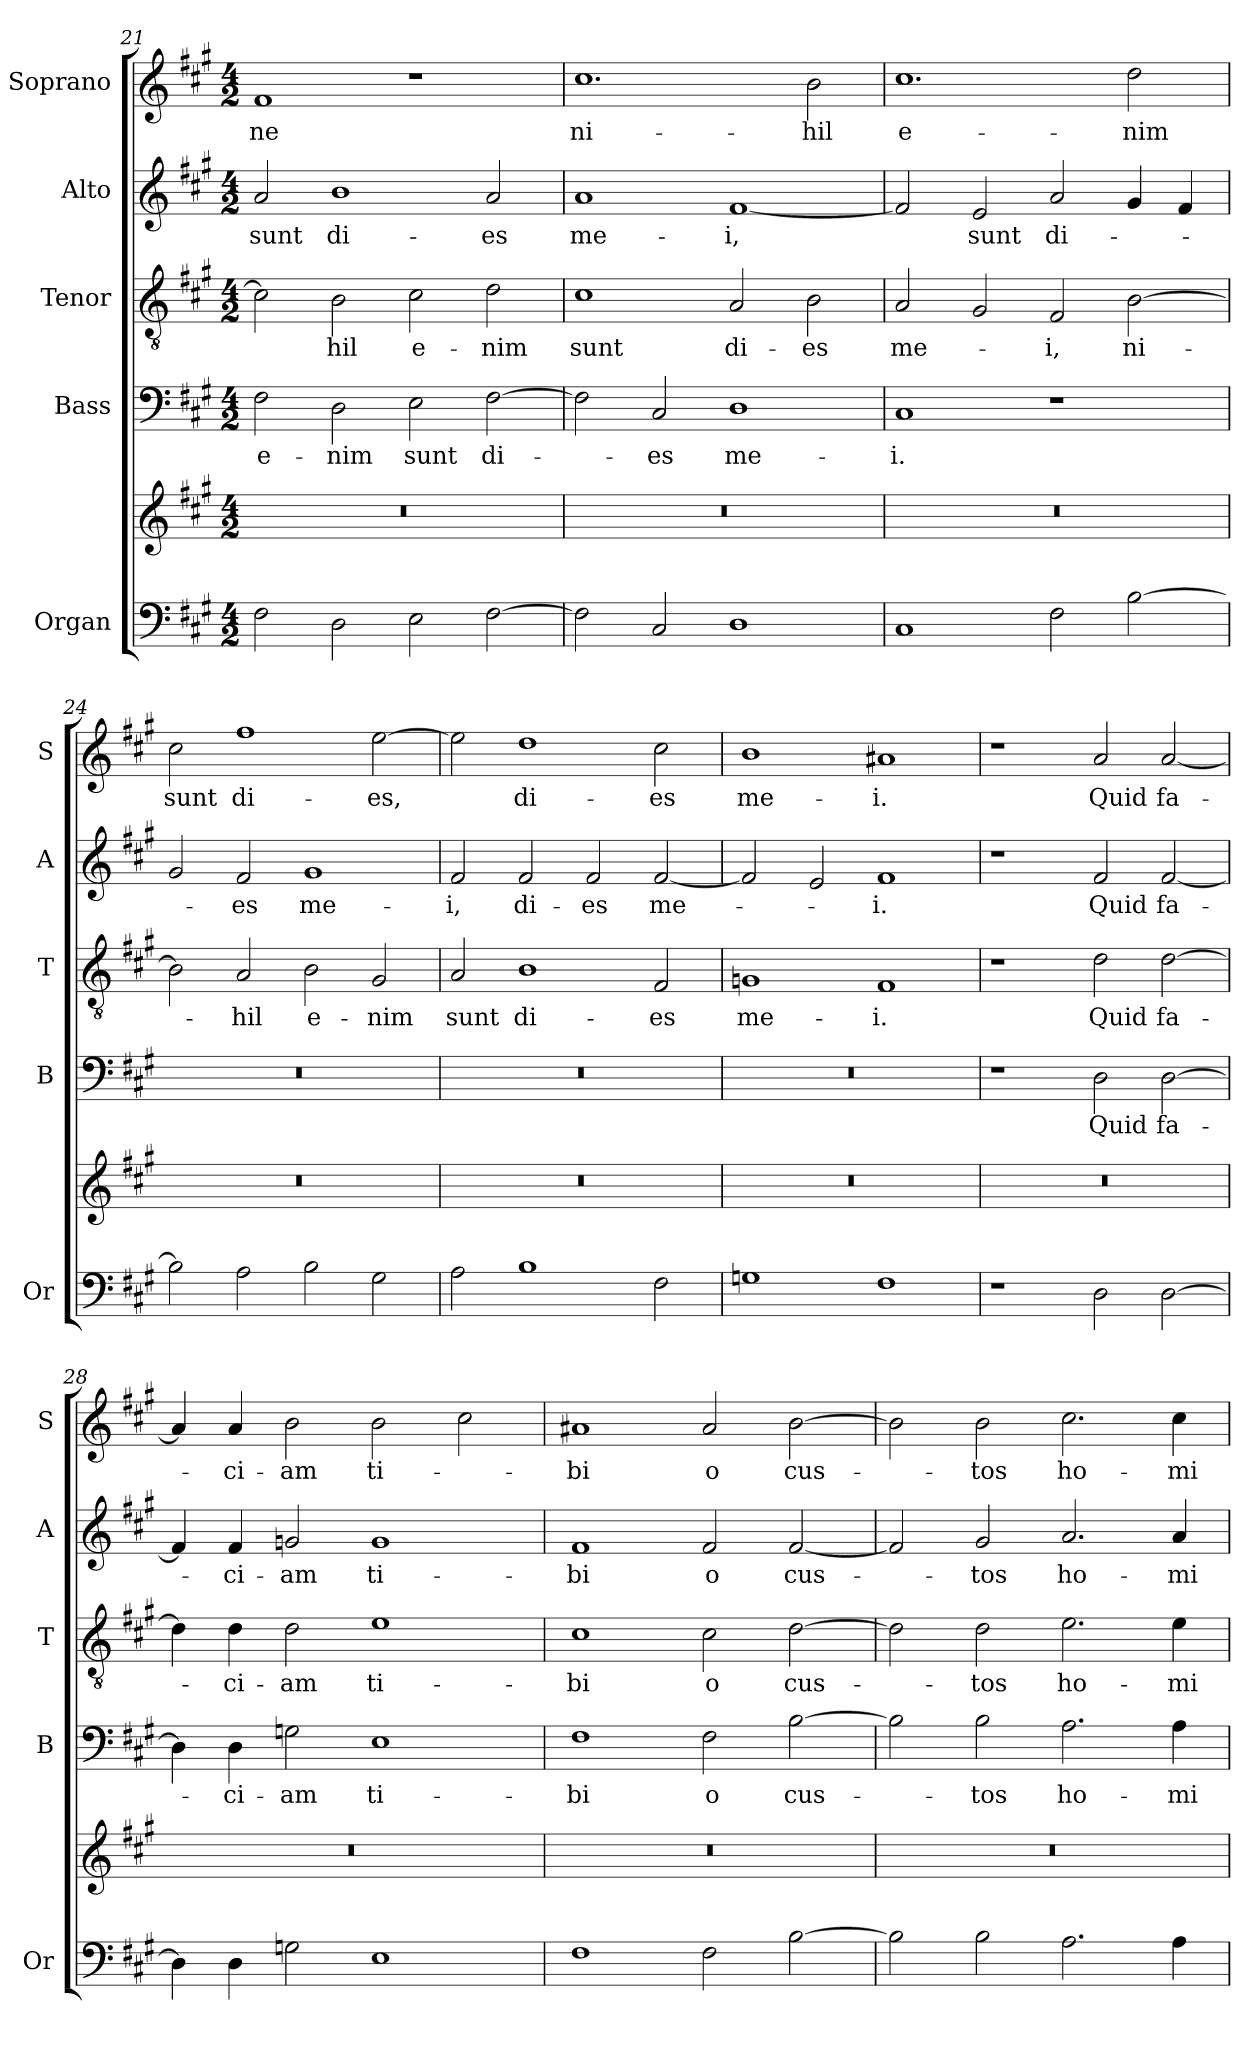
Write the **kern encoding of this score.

**kern	**kern	**kern	**text	**kern	**text	**kern	**text	**kern	**text
*part5	*part5	*part4	*part4	*part3	*part3	*part2	*part2	*part1	*part1
*staff6	*staff5	*staff4	*staff4	*staff3	*staff3	*staff2	*staff2	*staff1	*staff1
*I"Organ	*	*I"Bass	*	*I"Tenor	*	*I"Alto	*	*I"Soprano	*
*I'Or	*	*I'B	*	*I'T	*	*I'A	*	*I'S	*
!!LO:LB:g=z
*clefF4	*clefG2	*clefF4	*	*clefGv2	*	*clefG2	*	*clefG2	*
*k[f#c#g#]	*k[f#c#g#]	*k[f#c#g#]	*	*k[f#c#g#]	*	*k[f#c#g#]	*	*k[f#c#g#]	*
*A:	*A:	*A:	*	*A:	*	*A:	*	*A:	*
*M4/2	*M4/2	*M4/2	*	*M4/2	*	*M4/2	*	*M4/2	*
=21	=21	=21	=21	=21	=21	=21	=21	=21	=21
!	!	!	!LO:LY:b	!	!	!	!LO:LY:b	!	!LO:LY:b
2F#\	0r	2F#\	e-	2c#\]	.	2a/	sunt	1f#	-ne
!	!	!	!LO:LY:b	!	!LO:LY:b	!	!LO:LY:b	!	!
2D\	.	2D\	-nim	2B\	-hil	1b	di-	.	.
!	!	!	!LO:LY:b	!	!LO:LY:b	!	!	!	!
2E\	.	2E\	sunt	2c#\	e-	.	.	1r	.
!	!	!	!LO:LY:b	!	!LO:LY:b	!	!LO:LY:b	!	!
[2F#\	.	[2F#\	di-	2d\	-nim	2a/	-es	.	.
=22	=22	=22	=22	=22	=22	=22	=22	=22	=22
!	!	!	!	!	!LO:LY:b	!	!LO:LY:b	!	!LO:LY:b
2F#\]	0r	2F#\]	.	1c#	sunt	1a	me-	1.cc#	ni-
!	!	!	!LO:LY:b	!	!	!	!	!	!
2C#/	.	2C#/	-es	.	.	.	.	.	.
!	!	!	!LO:LY:b	!	!LO:LY:b	!	!LO:LY:b	!	!
1D	.	1D	me-	2A/	di-	[1f#	-i,	.	.
!	!	!	!	!	!LO:LY:b	!	!	!	!LO:LY:b
.	.	.	.	2B\	-es	.	.	2b\	-hil
=23	=23	=23	=23	=23	=23	=23	=23	=23	=23
!	!	!	!LO:LY:b	!	!LO:LY:b	!	!	!	!LO:LY:b
1C#	0r	1C#	-i.	2A/	me-	2f#/]	.	1.cc#	e-
!	!	!	!	!	!	!	!LO:LY:b	!	!
.	.	.	.	2G#/	.	2e/	sunt	.	.
!	!	!	!	!	!LO:LY:b	!	!LO:LY:b	!	!
2F#\	.	1r	.	2F#/	-i,	2a/	di-	.	.
!	!	!	!	!	!LO:LY:b	!	!	!	!LO:LY:b
[2B\	.	.	.	[2B\	ni-	4g#/	.	2dd\	-nim
.	.	.	.	.	.	4f#/	.	.	.
=24	=24	=24	=24	=24	=24	=24	=24	=24	=24
!	!	!	!	!	!	!	!	!	!LO:LY:b
2B\]	0r	0r	.	2B\]	.	2g#/	.	2cc#\	sunt
!	!	!	!	!	!LO:LY:b	!	!LO:LY:b	!	!LO:LY:b
2A\	.	.	.	2A/	-hil	2f#/	-es	1ff#	di-
!	!	!	!	!	!LO:LY:b	!	!LO:LY:b	!	!
2B\	.	.	.	2B\	e-	1g#	me-	.	.
!	!	!	!	!	!LO:LY:b	!	!	!	!LO:LY:b
2G#\	.	.	.	2G#/	-nim	.	.	[2ee\	-es,
=25	=25	=25	=25	=25	=25	=25	=25	=25	=25
!	!	!	!	!	!LO:LY:b	!	!LO:LY:b	!	!
2A\	0r	0r	.	2A/	sunt	2f#/	-i,	2ee\]	.
!	!	!	!	!	!LO:LY:b	!	!LO:LY:b	!	!LO:LY:b
1B	.	.	.	1B	di-	2f#/	di-	1dd	di-
!	!	!	!	!	!	!	!LO:LY:b	!	!
.	.	.	.	.	.	2f#/	-es	.	.
!	!	!	!	!	!LO:LY:b	!	!LO:LY:b	!	!LO:LY:b
2F#\	.	.	.	2F#/	-es	[2f#/	me-	2cc#\	-es
!!LO:PB:g=z
=26	=26	=26	=26	=26	=26	=26	=26	=26	=26
!	!	!	!	!	!LO:LY:b	!	!	!	!LO:LY:b
1Gn	0r	0r	.	1Gn	me-	2f#/]	.	1b	me-
.	.	.	.	.	.	2e/	.	.	.
!	!	!	!	!	!LO:LY:b	!	!LO:LY:b	!	!LO:LY:b
1F#	.	.	.	1F#	-i.	1f#	-i.	1a#X	-i.
=27	=27	=27	=27	=27	=27	=27	=27	=27	=27
1r	0r	1r	.	1r	.	1r	.	1r	.
!	!	!	!LO:LY:b	!	!LO:LY:b	!	!LO:LY:b	!	!LO:LY:b
2D\	.	2D\	Quid	2d\	Quid	2f#/	Quid	2a/	Quid
!	!	!	!LO:LY:b	!	!LO:LY:b	!	!LO:LY:b	!	!LO:LY:b
[2D\	.	[2D\	fa-	[2d\	fa-	[2f#/	fa-	[2a/	fa-
=28	=28	=28	=28	=28	=28	=28	=28	=28	=28
4D\]	0r	4D\]	.	4d\]	.	4f#/]	.	4a/]	.
!	!	!	!LO:LY:b	!	!LO:LY:b	!	!LO:LY:b	!	!LO:LY:b
4D\	.	4D\	-ci-	4d\	-ci-	4f#/	-ci-	4a/	-ci-
!	!	!	!LO:LY:b	!	!LO:LY:b	!	!LO:LY:b	!	!LO:LY:b
2Gn\	.	2Gn\	-am	2d\	-am	2gn/	-am	2b\	-am
!	!	!	!LO:LY:b	!	!LO:LY:b	!	!LO:LY:b	!	!LO:LY:b
1E	.	1E	ti-	1e	ti-	1g	ti-	2b\	ti-
.	.	.	.	.	.	.	.	2cc#\	.
=29	=29	=29	=29	=29	=29	=29	=29	=29	=29
!	!	!	!LO:LY:b	!	!LO:LY:b	!	!LO:LY:b	!	!LO:LY:b
1F#	0r	1F#	-bi	1c#	-bi	1f#	-bi	1a#X	-bi
!	!	!	!LO:LY:b	!	!LO:LY:b	!	!LO:LY:b	!	!LO:LY:b
2F#\	.	2F#\	o	2c#\	o	2f#/	o	2a#/	o
!	!	!	!LO:LY:b	!	!LO:LY:b	!	!LO:LY:b	!	!LO:LY:b
[2B\	.	[2B\	cus-	[2d\	cus-	[2f#/	cus-	[2b\	cus-
=30	=30	=30	=30	=30	=30	=30	=30	=30	=30
2B\]	0r	2B\]	.	2d\]	.	2f#/]	.	2b\]	.
!	!	!	!LO:LY:b	!	!LO:LY:b	!	!LO:LY:b	!	!LO:LY:b
2B\	.	2B\	-tos	2d\	-tos	2g#/	-tos	2b\	-tos
!	!	!	!LO:LY:b	!	!LO:LY:b	!	!LO:LY:b	!	!LO:LY:b
2.A\	.	2.A\	ho-	2.e\	ho-	2.a/	ho-	2.cc#\	ho-
!	!	!	!LO:LY:b	!	!LO:LY:b	!	!LO:LY:b	!	!LO:LY:b
4A\	.	4A\	-mi-	4e\	-mi-	4a/	-mi-	4cc#\	-mi-
=	=	=	=	=	=	=	=	=	=
*-	*-	*-	*-	*-	*-	*-	*-	*-	*-
